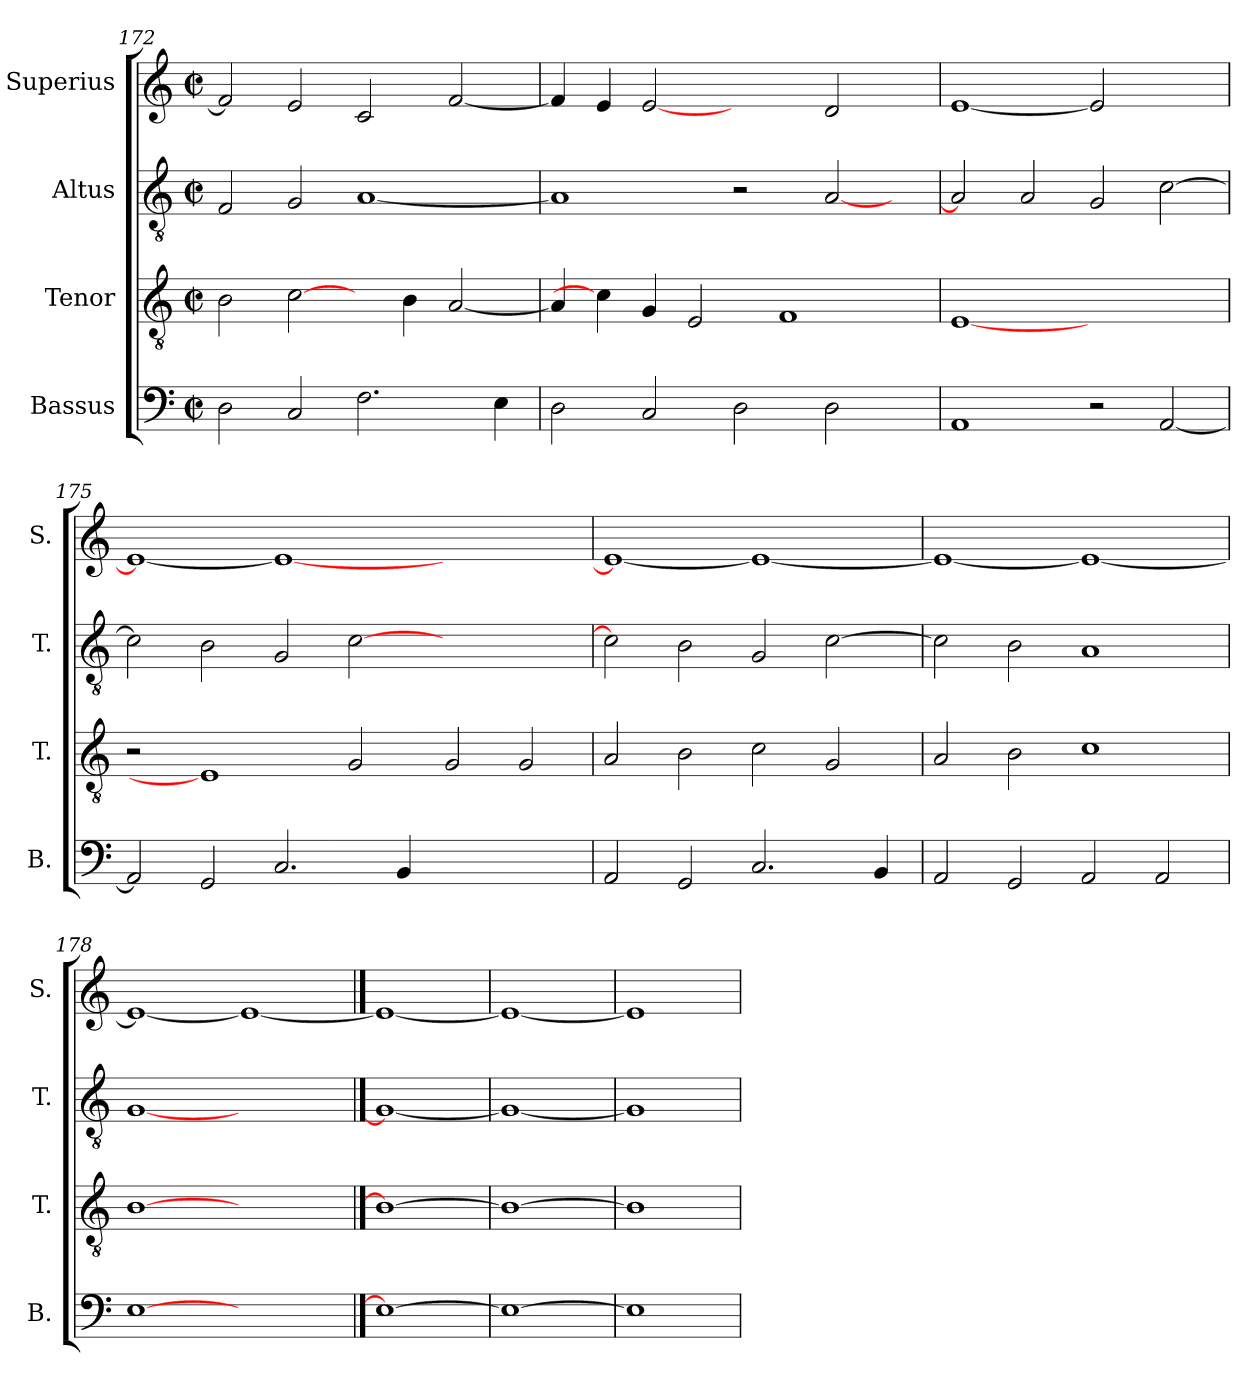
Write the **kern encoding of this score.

**kern	**kern	**kern	**kern
*part4	*part3	*part2	*part1
*staff4	*staff3	*staff2	*staff1
*I"Bassus	*I"Tenor	*I"Altus	*I"Superius
*I'B.	*I'T.	*I'T.	*I'S.
*clefF4	*clefGv2	*clefGv2	*clefG2
*	*ITrd7c12	*ITrd7c12	*
*k[]	*k[]	*k[]	*k[]
*C:	*C:	*C:	*C:
*M2/2	*M2/2	*M2/2	*M2/2
*met(c|)	*met(c|)	*met(c|)	*met(c|)
=172	=172	=172	=172
2Di\	2BBi\	2FFi/	2fi/]
2Ci/	[2Ci\	2GGi/	2ei/
2.Fi\	4ryy	[<1AAi	2ci/
.	4BBi\	.	.
.	[<2AAi/	.	[<2fi/
4Ei\	.	.	.
=173	=173	=173	=173
2Di\	4AAi/]	1AAi]	4fi/]
.	4Ci\]	.	4ei/
2Ci/	4GGi/	.	[2ei
.	2EEi/	.	.
2Di\	.	2r	2ryy
.	1FFi	.	.
2Di\	.	[<2AAi/	2di/
4ryy	.	4ryy	4ryy
!!LO:PB:g=z
=174	=174	=174	=174
1AAi	[1EEi	2AAi/]	[<1ei
.	.	2AAi/	.
2r	1ryy	2GGi/	2ei]
[<2AAi/	.	[>2Ci\	2ryy
=175	=175	=175	=175
2AAi/]	2r	2Ci\]	1ei_<
2GGi/	1EEi]	2BBi\	.
2.Ci/	.	2GGi/	1ei_
.	2GGi/	[>2Ci\	.
4BBi/	.	.	.
1ryy	2GGi/	1ryy	1ryy
.	2GGi/	.	.
=176	=176	=176	=176
2AAi/	2AAi/	2Ci\]	1ei_<
2GGi/	2BBi\	2BBi\	.
2.Ci/	2Ci\	2GGi/	1ei_
.	2GGi/	[>2Ci\	.
4BBi/	.	.	.
=177	=177	=177	=177
2AAi/	2AAi/	2Ci\]	1ei_<
2GGi/	2BBi\	2BBi\	.
2AAi/	1Ci	1AAi	1ei_
2AAi/	.	.	.
=178	=178	=178	=178
[1Ei	[1BBi	[1GGi	1ei_<
1ryy	1ryy	1ryy	1ei_
==179	==179	==179	==179
1Ei_	1BBi_	1GGi_	1ei_
=180	=180	=180	=180
1Ei_	1BBi_	1GGi_	1ei_
=181	=181	=181	=181
1Ei]	1BBi]	1GGi]	1ei]
=	=	=	=
*-	*-	*-	*-
